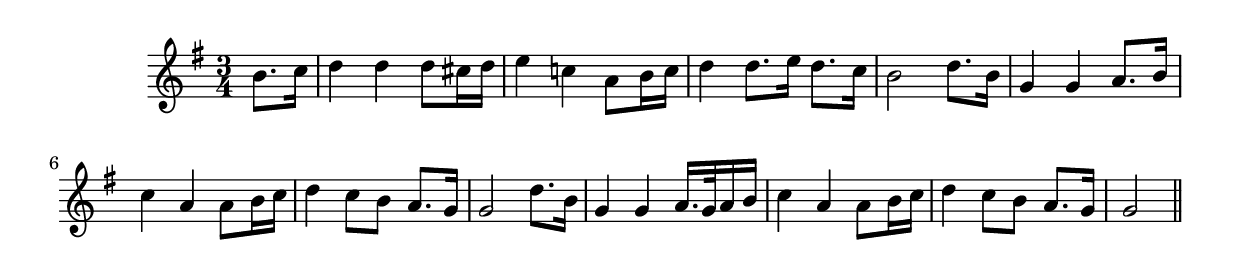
\version "2.14.0"
%{\header {
  title = "Allan Maclean (Scotland)"
  composer = "anonymous"
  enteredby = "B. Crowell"
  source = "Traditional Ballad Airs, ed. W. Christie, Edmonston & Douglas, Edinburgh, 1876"
}%}
\score{{\key g \major
\time 3/4
%{\tempo 4=90
%}\relative b' {
  \partial 4
  b8. c16 | d4 d d8 cis16 d | e4 c! a8 b16 c | d4 d8. e16 d8. c16 | b2 d8. b16 |
            g4 g a8. b16 | c4 a a8 b16 c | d4 c8 b a8. g16 | g2 d'8. b16 | g4 g a16. g32 a16 b | c4 a a8 b16 c | d4 c8 b a8. g16 | g2
  \bar "||"
}

}}